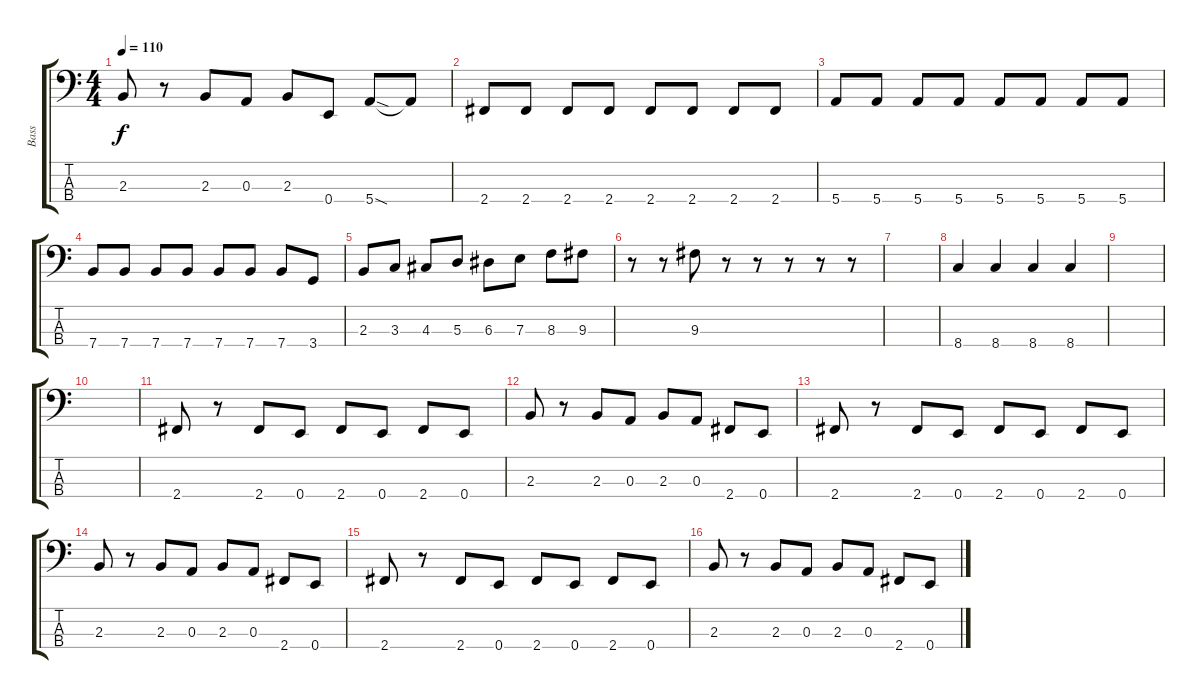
\track ("Bass" "Bass") {instrument electricbassfinger}
\staff {score tabs}
\tuning (G2 D2 A1 E1) {hide}
\ts (4 4)
\tempo 110
\clef f4
\ks c
2.3.8{dy f} r.8 2.3.8 0.3.8 2.3.8 0.4.8 5.4{sod}.8 5.4{t}.8 |
2.4.8 2.4.8 2.4.8 2.4.8 2.4.8 2.4.8 2.4.8 2.4.8 |
5.4.8 5.4.8 5.4.8 5.4.8 5.4.8 5.4.8 5.4.8 5.4.8 |
7.4.8 7.4.8 7.4.8 7.4.8 7.4.8 7.4.8 7.4.8 3.4.8 |
2.3.8 3.3.8 4.3.8 5.3.8 6.3.8 7.3.8 8.3.8 9.3.8 |
r.8 r.8 9.3.8 r.8 r.8 r.8 r.8 r.8 |
|
8.4.4 8.4.4 8.4.4 8.4.4 |
|
|
2.4.8 r.8 2.4.8 0.4.8 2.4.8 0.4.8 2.4.8 0.4.8 |
2.3.8 r.8 2.3.8 0.3.8 2.3.8 0.3.8 2.4.8 0.4.8 |
2.4.8 r.8 2.4.8 0.4.8 2.4.8 0.4.8 2.4.8 0.4.8 |
2.3.8 r.8 2.3.8 0.3.8 2.3.8 0.3.8 2.4.8 0.4.8 |
2.4.8 r.8 2.4.8 0.4.8 2.4.8 0.4.8 2.4.8 0.4.8 |
2.3.8 r.8 2.3.8 0.3.8 2.3.8 0.3.8 2.4.8 0.4.8
